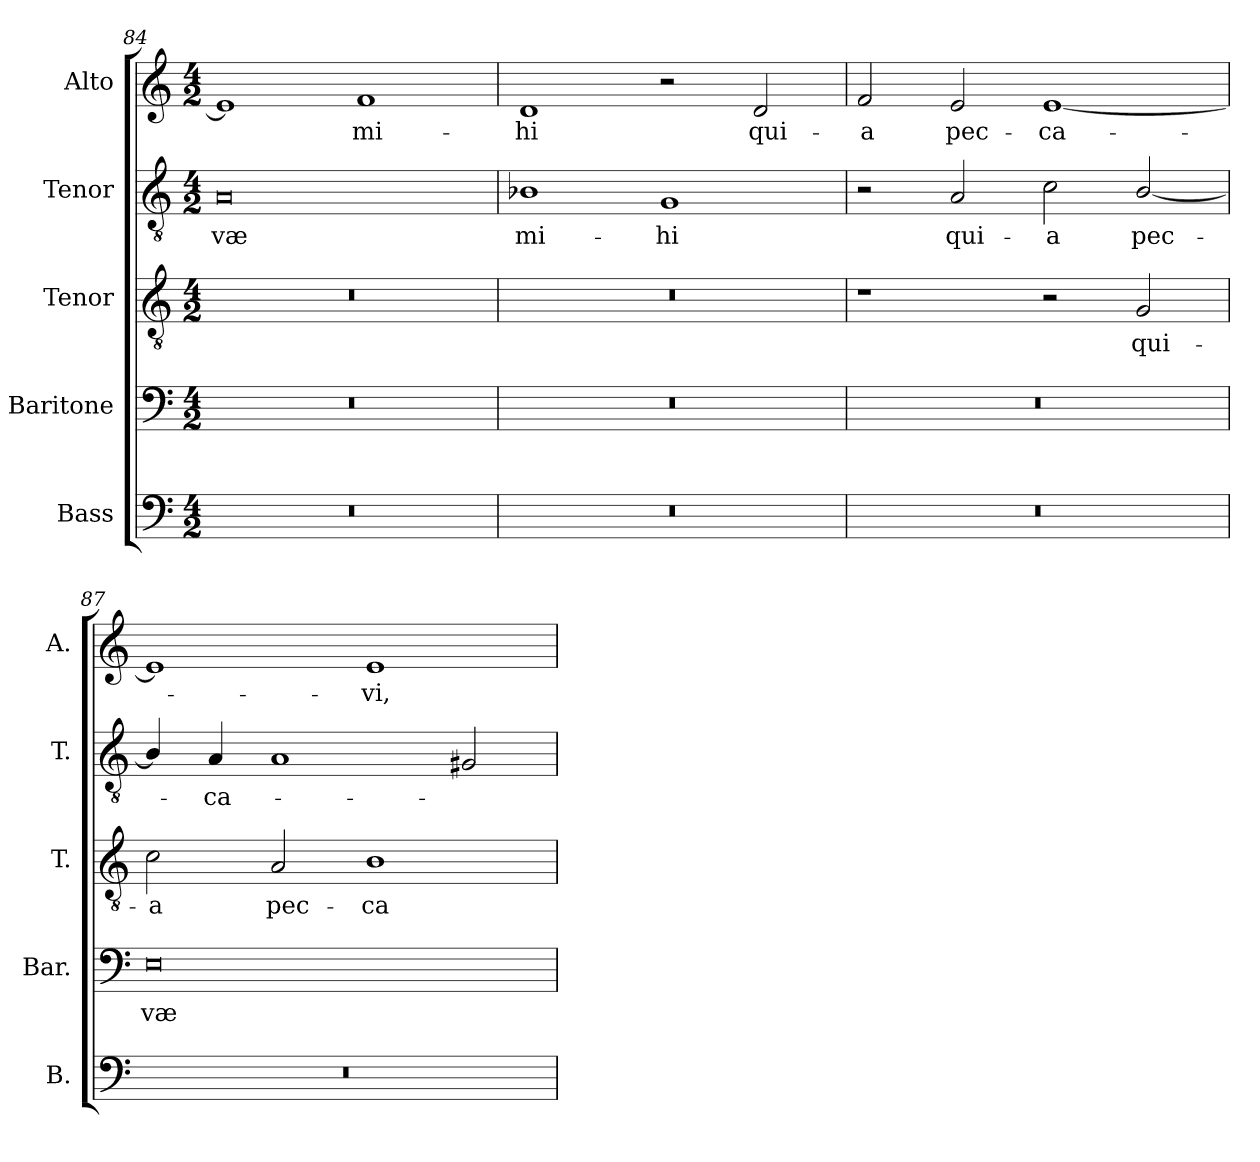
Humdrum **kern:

**kern	**kern	**text	**kern	**text	**kern	**text	**kern	**text
*part5	*part4	*part4	*part3	*part3	*part2	*part2	*part1	*part1
*staff5	*staff4	*staff4	*staff3	*staff3	*staff2	*staff2	*staff1	*staff1
*I"Bass	*I"Baritone	*	*I"Tenor	*	*I"Tenor	*	*I"Alto	*
*I'B.	*I'Bar.	*	*I'T.	*	*I'T.	*	*I'A.	*
*clefF4	*clefF4	*	*clefGv2	*	*clefGv2	*	*clefG2	*
*	*	*	*ITrd7c12	*	*ITrd7c12	*	*	*
*k[]	*k[]	*	*k[]	*	*k[]	*	*k[]	*
*C:	*C:	*	*C:	*	*C:	*	*C:	*
*M4/2	*M4/2	*	*M4/2	*	*M4/2	*	*M4/2	*
=84	=84	=84	=84	=84	=84	=84	=84	=84
!LO:N:vis=1	!LO:N:vis=1	!	!LO:N:vis=1	!	!	!	!	!
!	!	!	!	!	!	!LO:LY:b:color=#000000	!	!
0r	0r	.	0r	.	0AAi	væ	1ei]	.
!	!	!	!	!	!	!	!	!LO:LY:b:color=#000000
.	.	.	.	.	.	.	1fi	mi-
=85	=85	=85	=85	=85	=85	=85	=85	=85
!LO:N:vis=1	!LO:N:vis=1	!	!LO:N:vis=1	!	!	!	!	!
!	!	!	!	!	!	!LO:LY:b:color=#000000	!	!
!	!	!	!	!	!	!	!	!LO:LY:b:color=#000000
0r	0r	.	0r	.	1BB-Xi	mi-	1di	-hi
!	!	!	!	!	!	!LO:LY:b:color=#000000	!	!
.	.	.	.	.	1GGi	-hi	2r	.
!	!	!	!	!	!	!	!	!LO:LY:b:color=#000000
.	.	.	.	.	.	.	2di/	qui-
=86	=86	=86	=86	=86	=86	=86	=86	=86
!LO:N:vis=1	!LO:N:vis=1	!	!	!	!	!	!	!
!	!	!	!	!	!	!	!	!LO:LY:b:color=#000000
0r	0r	.	1r	.	2r	.	2fi/	-a
!	!	!	!	!	!	!LO:LY:b:color=#000000	!	!
!	!	!	!	!	!	!	!	!LO:LY:b:color=#000000
.	.	.	.	.	2AAi/	qui-	2ei/	pec-
!	!	!	!	!	!	!LO:LY:b:color=#000000	!	!
!	!	!	!	!	!	!	!	!LO:LY:b:color=#000000
.	.	.	2r	.	2Ci\	-a	[1ei	-ca-
!	!	!	!	!LO:LY:b:color=#000000	!	!	!	!
!	!	!	!	!	!	!LO:LY:b:color=#000000	!	!
.	.	.	2GGi/	qui-	[2BBi/	pec-	.	.
=87	=87	=87	=87	=87	=87	=87	=87	=87
!LO:N:vis=1	!	!	!	!	!	!	!	!
!	!	!LO:LY:b:color=#000000	!	!	!	!	!	!
!	!	!	!	!LO:LY:b:color=#000000	!	!	!	!
0r	0Ei	væ	2Ci\	-a	4BBi/]	.	1ei]	.
!	!	!	!	!	!	!LO:LY:b:color=#000000	!	!
.	.	.	.	.	4AAi/	-ca-	.	.
!	!	!	!	!LO:LY:b:color=#000000	!	!	!	!
.	.	.	2AAi/	pec-	1AAi	.	.	.
!	!	!	!	!LO:LY:b:color=#000000	!	!	!	!
!	!	!	!	!	!	!	!	!LO:LY:b:color=#000000
.	.	.	1BBi	-ca-	.	.	1ei	-vi,
.	.	.	.	.	2GG#Xi/	.	.	.
=	=	=	=	=	=	=	=	=
*-	*-	*-	*-	*-	*-	*-	*-	*-
